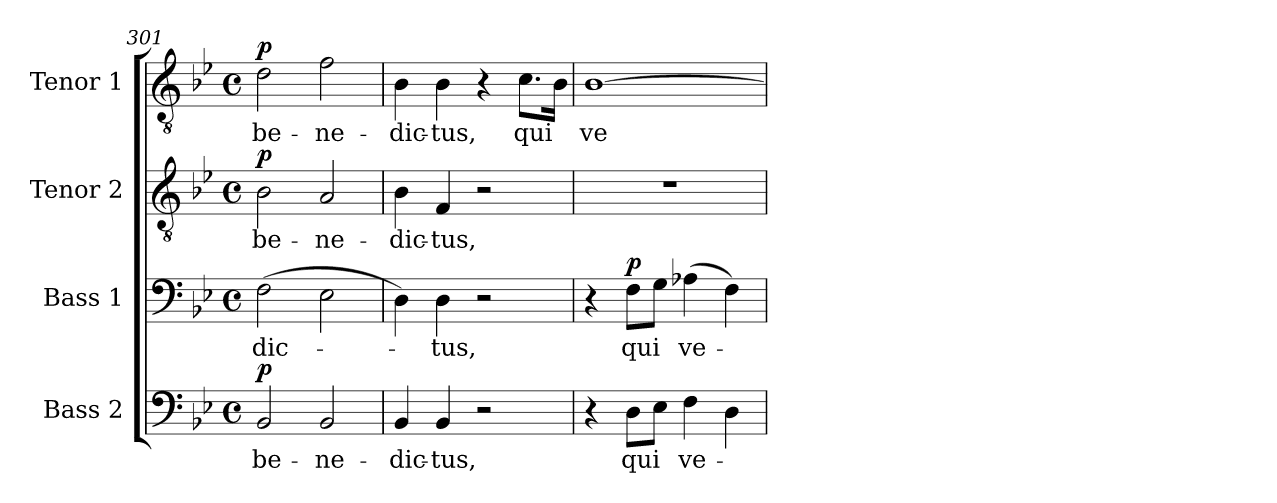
**kern	**text	**dynam	**kern	**text	**dynam	**kern	**text	**dynam	**kern	**text	**dynam
*part4	*part4	*part4	*part3	*part3	*part3	*part2	*part2	*part2	*part1	*part1	*part1
*staff4	*staff4	*staff4	*staff3	*staff3	*staff3	*staff2	*staff2	*staff2	*staff1	*staff1	*staff1
*I"Bass 2	*	*	*I"Bass 1	*	*	*I"Tenor 2	*	*	*I"Tenor 1	*	*
*I'B. 2	*	*	*I'B. 1	*	*	*I'T. 2	*	*	*I'T. 1	*	*
*clefF4	*	*	*clefF4	*	*	*clefGv2	*	*	*clefGv2	*	*
*k[b-e-]	*	*	*k[b-e-]	*	*	*k[b-e-]	*	*	*k[b-e-]	*	*
*B-:	*	*	*B-:	*	*	*B-:	*	*	*B-:	*	*
*M4/4	*	*	*M4/4	*	*	*M4/4	*	*	*M4/4	*	*
*met(c)	*	*	*met(c)	*	*	*met(c)	*	*	*met(c)	*	*
=301	=301	=301	=301	=301	=301	=301	=301	=301	=301	=301	=301
!	!LO:LY:b	!LO:DY:a	!	!LO:LY:b	!	!	!LO:LY:b	!LO:DY:a	!	!LO:LY:b	!LO:DY:a
2BB-/	be-	p	(>2F\	-dic-	.	2B-\	be-	p	2d\	be-	p
!	!LO:LY:b	!	!	!	!	!	!LO:LY:b	!	!	!LO:LY:b	!
2BB-/	-ne-	.	2E-\	.	.	2A/	-ne-	.	2f\	-ne-	.
=302	=302	=302	=302	=302	=302	=302	=302	=302	=302	=302	=302
!	!LO:LY:b	!	!	!	!	!	!LO:LY:b	!	!	!LO:LY:b	!
4BB-/	-dic-	.	4D\)	.	.	4B-\	-dic-	.	4B-\	-dic-	.
!	!LO:LY:b	!	!	!LO:LY:b	!	!	!LO:LY:b	!	!	!LO:LY:b	!
4BB-/	-tus,	.	4D\	-tus,	.	4F/	-tus,	.	4B-\	-tus,	.
2r	.	.	2r	.	.	2r	.	.	4r	.	.
!	!	!	!	!	!	!	!	!	!	!LO:LY:b	!
.	.	.	.	.	.	.	.	.	8.c\L	qui	.
.	.	.	.	.	.	.	.	.	16B-\Jk	.	.
=303	=303	=303	=303	=303	=303	=303	=303	=303	=303	=303	=303
!	!	!	!	!	!	!	!	!	!	!LO:LY:b	!
4r	.	.	4r	.	.	1r	.	.	[1B-	ve-	.
!	!LO:LY:b	!	!	!LO:LY:b	!LO:DY:a	!	!	!	!	!	!
8D\L	qui	.	8F\L	qui	p	.	.	.	.	.	.
8E-\J	.	.	8G\J	.	.	.	.	.	.	.	.
!	!LO:LY:b	!	!	!LO:LY:b	!	!	!	!	!	!	!
4F\	ve-	.	(>4A-X\	ve-	.	.	.	.	.	.	.
4D\	.	.	4F\)	.	.	.	.	.	.	.	.
=	=	=	=	=	=	=	=	=	=	=	=
*-	*-	*-	*-	*-	*-	*-	*-	*-	*-	*-	*-
